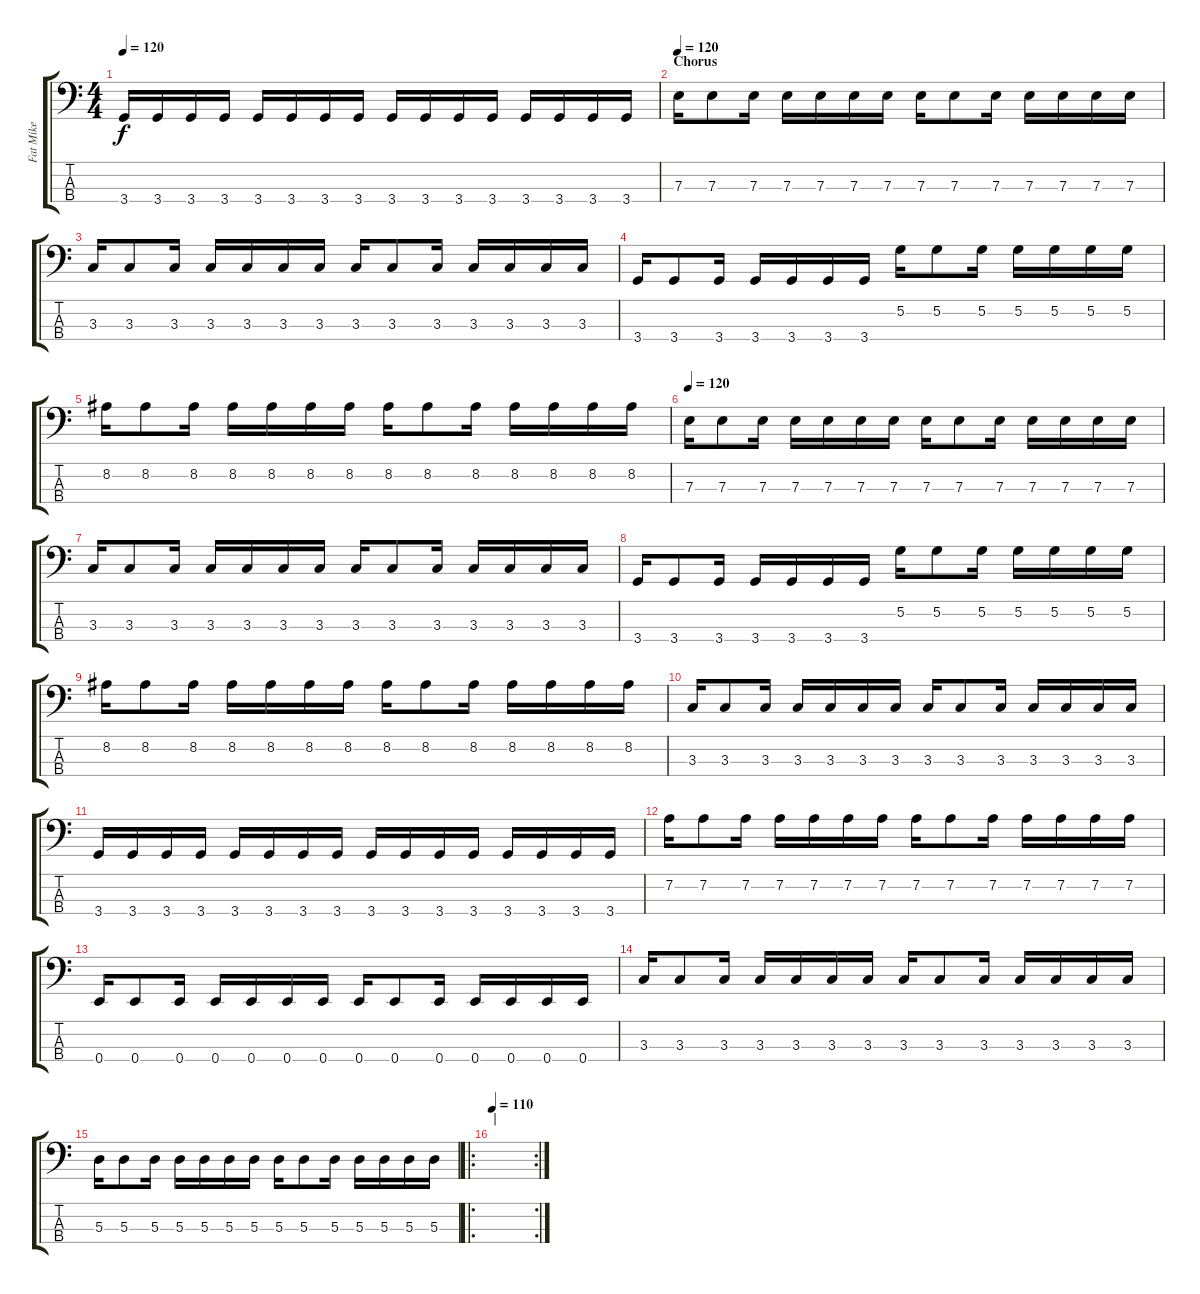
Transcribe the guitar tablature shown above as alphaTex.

\track ("Fat Mike" "Fat Mike") {instrument electricbasspick}
\staff {score tabs}
\tuning (G2 D2 A1 E1) {hide}
\ts (4 4)
\tempo 120
\clef f4
\ks c
3.4.16{dy f} 3.4.16 3.4.16 3.4.16 3.4.16 3.4.16 3.4.16 3.4.16 3.4.16 3.4.16 3.4.16 3.4.16 3.4.16 3.4.16 3.4.16 3.4.16 |
\section ("" "Chorus")
\tempo 120
7.3.16 7.3.8 7.3.16 7.3.16 7.3.16 7.3.16 7.3.16 7.3.16 7.3.8 7.3.16 7.3.16 7.3.16 7.3.16 7.3.16 |
3.3.16 3.3.8 3.3.16 3.3.16 3.3.16 3.3.16 3.3.16 3.3.16 3.3.8 3.3.16 3.3.16 3.3.16 3.3.16 3.3.16 |
3.4.16 3.4.8 3.4.16 3.4.16 3.4.16 3.4.16 3.4.16 5.2.16 5.2.8 5.2.16 5.2.16 5.2.16 5.2.16 5.2.16 |
8.2.16 8.2.8 8.2.16 8.2.16 8.2.16 8.2.16 8.2.16 8.2.16 8.2.8 8.2.16 8.2.16 8.2.16 8.2.16 8.2.16 |
\tempo 120
7.3.16 7.3.8 7.3.16 7.3.16 7.3.16 7.3.16 7.3.16 7.3.16 7.3.8 7.3.16 7.3.16 7.3.16 7.3.16 7.3.16 |
3.3.16 3.3.8 3.3.16 3.3.16 3.3.16 3.3.16 3.3.16 3.3.16 3.3.8 3.3.16 3.3.16 3.3.16 3.3.16 3.3.16 |
3.4.16 3.4.8 3.4.16 3.4.16 3.4.16 3.4.16 3.4.16 5.2.16 5.2.8 5.2.16 5.2.16 5.2.16 5.2.16 5.2.16 |
8.2.16 8.2.8 8.2.16 8.2.16 8.2.16 8.2.16 8.2.16 8.2.16 8.2.8 8.2.16 8.2.16 8.2.16 8.2.16 8.2.16 |
3.3.16 3.3.8 3.3.16 3.3.16 3.3.16 3.3.16 3.3.16 3.3.16 3.3.8 3.3.16 3.3.16 3.3.16 3.3.16 3.3.16 |
3.4.16 3.4.16 3.4.16 3.4.16 3.4.16 3.4.16 3.4.16 3.4.16 3.4.16 3.4.16 3.4.16 3.4.16 3.4.16 3.4.16 3.4.16 3.4.16 |
7.2.16 7.2.8 7.2.16 7.2.16 7.2.16 7.2.16 7.2.16 7.2.16 7.2.8 7.2.16 7.2.16 7.2.16 7.2.16 7.2.16 |
0.4.16 0.4.8 0.4.16 0.4.16 0.4.16 0.4.16 0.4.16 0.4.16 0.4.8 0.4.16 0.4.16 0.4.16 0.4.16 0.4.16 |
3.3.16 3.3.8 3.3.16 3.3.16 3.3.16 3.3.16 3.3.16 3.3.16 3.3.8 3.3.16 3.3.16 3.3.16 3.3.16 3.3.16 |
5.3.16 5.3.8 5.3.16 5.3.16 5.3.16 5.3.16 5.3.16 5.3.16 5.3.8 5.3.16 5.3.16 5.3.16 5.3.16 5.3.16 |
\ro
\rc 2
\section ("" "|")
\tempo 110
